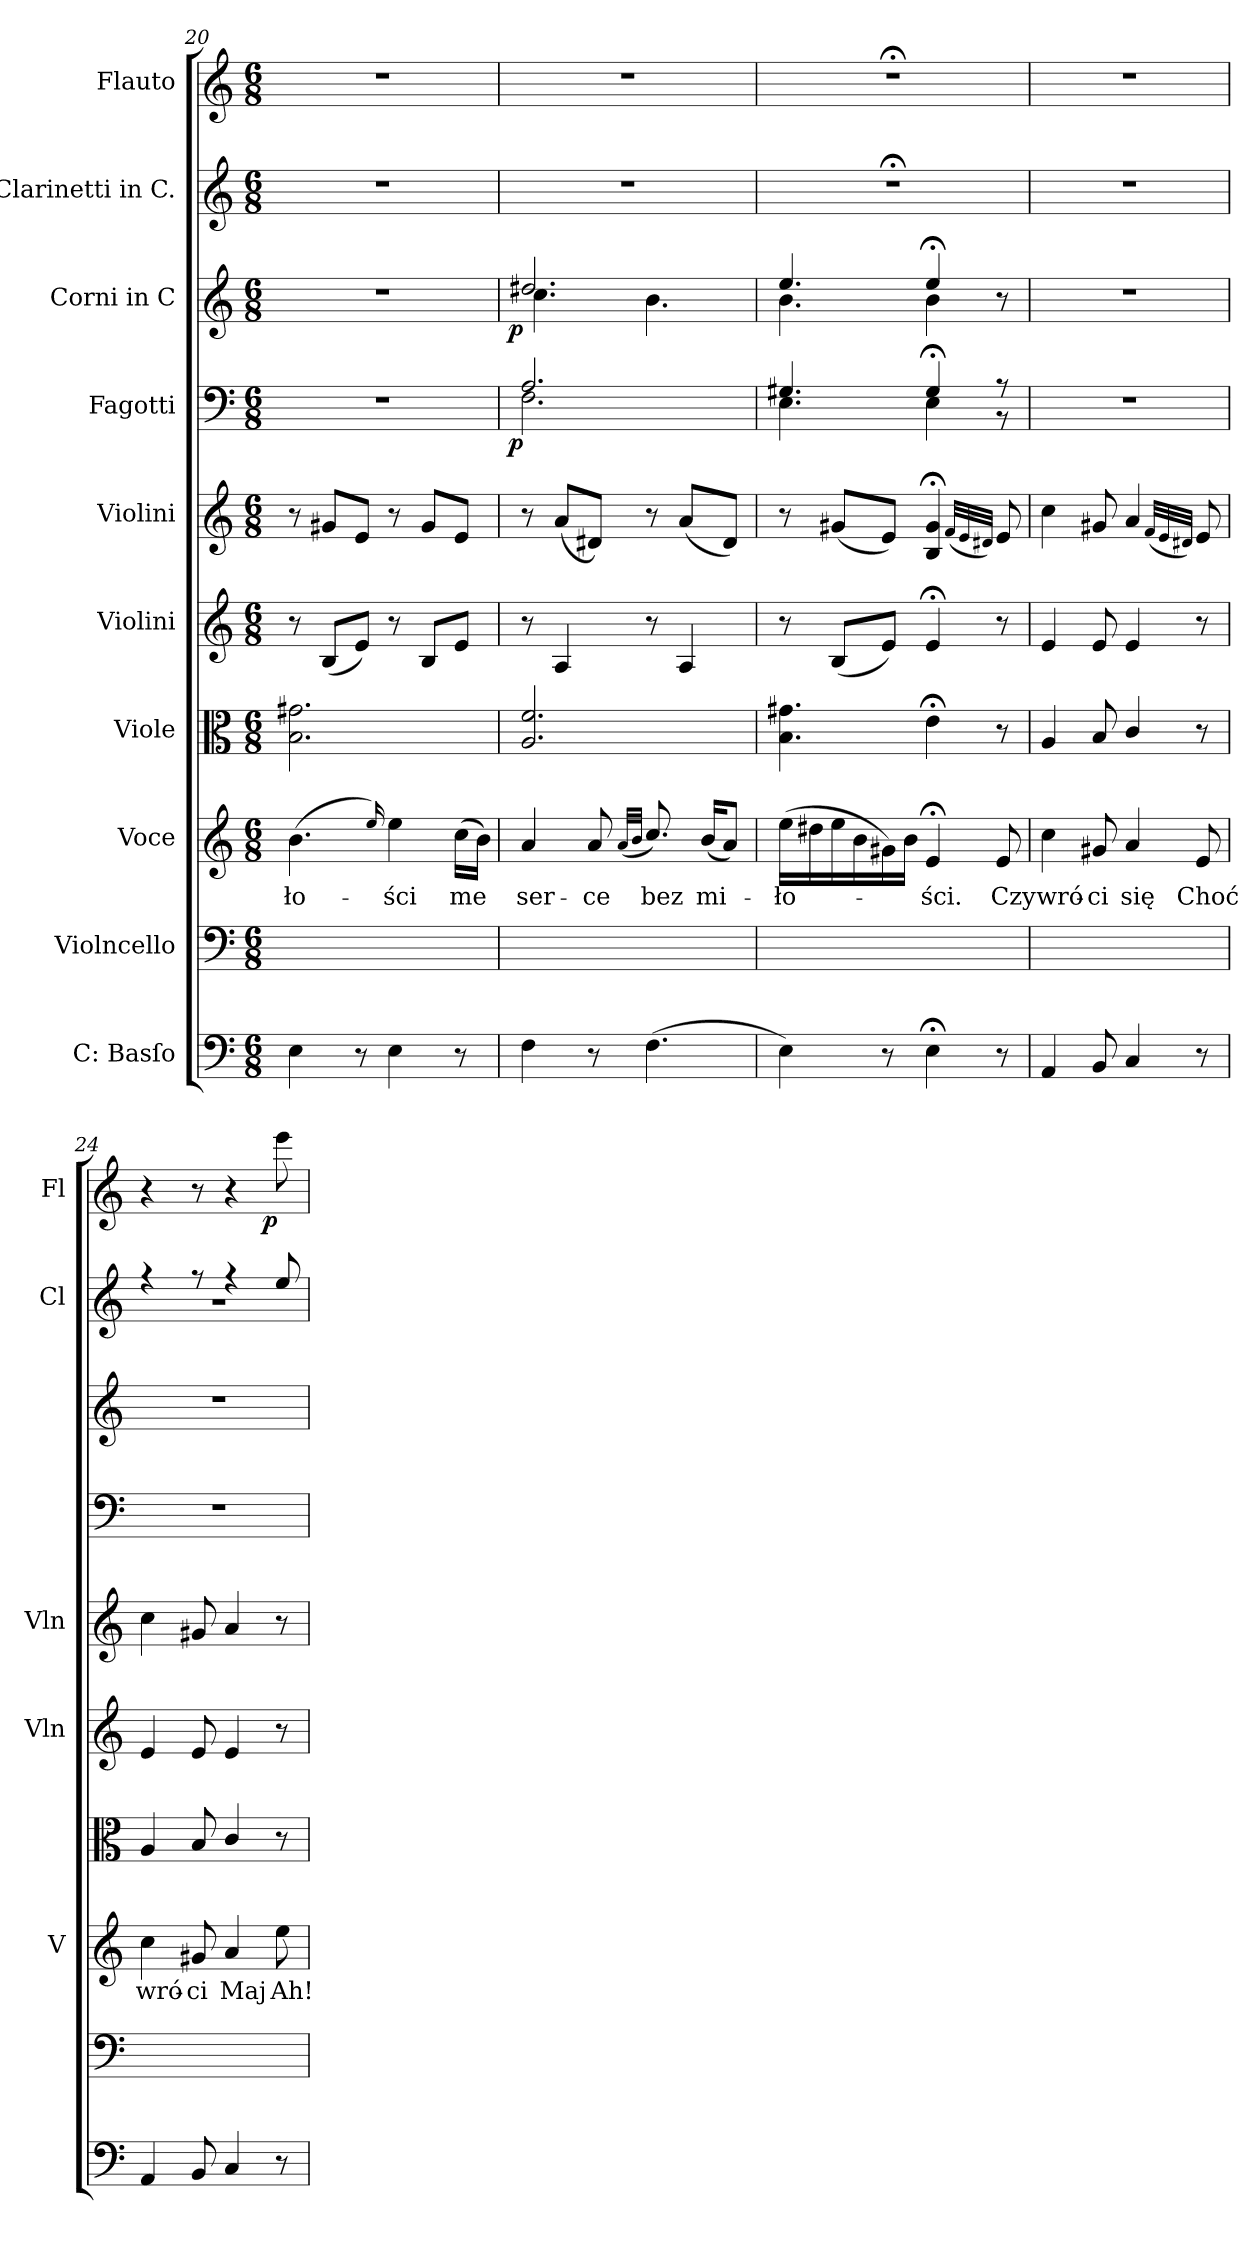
**kern	**kern	**kern	**text	**kern	**kern	**kern	**kern	**dynam	**kern	**dynam	**kern	**kern	**dynam
*part10	*part9	*part8	*part8	*part7	*part6	*part5	*part4	*part4	*part3	*part3	*part2	*part1	*part1
*staff10	*staff9	*staff8	*staff8	*staff7	*staff6	*staff5	*staff4	*staff4	*staff3	*staff3	*staff2	*staff1	*staff1
*I"C: Basſo	*I"Violncello	*I"Voce	*	*I"Viole	*I"Violini	*I"Violini	*I"Fagotti	*	*I"Corni in C	*	*I"Clarinetti in C.	*I"Flauto	*
*	*	*I'V	*	*	*I'Vln	*I'Vln	*	*	*	*	*I'Cl	*I'Fl	*
*clefF4	*clefF4	*clefG2	*	*clefC3	*clefG2	*clefG2	*clefF4	*	*clefG2	*	*clefG2	*clefG2	*
*k[]	*k[]	*k[]	*	*k[]	*k[]	*k[]	*k[]	*	*k[]	*	*k[]	*k[]	*
*M6/8	*M6/8	*M6/8	*	*M6/8	*M6/8	*M6/8	*M6/8	*	*M6/8	*	*M6/8	*M6/8	*
=20	=20	=20	=20	=20	=20	=20	=20	=20	=20	=20	=20	=20	=20
4E\	4E\yy	(4.b\	-ło-	2.B\ 2.g#X\	8r	8r	2.r	.	2.r	.	2.r	2.r	.
.	.	.	.	.	(8B/L	8g#X/L	.	.	.	.	.	.	.
8r	8ryy	.	.	.	8e/J)	8e/J	.	.	.	.	.	.	.
.	.	16qqee/)	.	.	.	.	.	.	.	.	.	.	.
4E\	4E\yy	4ee\	-ści	.	8r	8r	.	.	.	.	.	.	.
.	.	.	.	.	8B/L	8g#/L	.	.	.	.	.	.	.
8r	8ryy	(16cc\LL	me	.	8e/J	8e/J	.	.	.	.	.	.	.
.	.	16b\JJ)	.	.	.	.	.	.	.	.	.	.	.
=21	=21	=21	=21	=21	=21	=21	=21	=21	=21	=21	=21	=21	=21
*	*	*	*	*	*	*	*^	*	*^	*	*	*	*
!	!	!	!	!	!	!	!	!	!LO:DY:rj	!	!	!LO:DY:rj	!	!	!
4F\	4F\yy	4a/	ser-	2.A/ 2.f/	8r	8r	2.A/	2.F\	p	2.dd#X/	4.cc\	p	2.r	2.r	.
.	.	.	.	.	4A/	(8a/L	.	.	.	.	.	.	.	.	.
8r	8ryy	8a/	-ce	.	.	8d#X/J)	.	.	.	.	.	.	.	.	.
.	.	(32qqa/LLL	.	.	.	.	.	.	.	.	.	.	.	.	.
.	.	32qqb/JJJ	.	.	.	.	.	.	.	.	.	.	.	.	.
(4.F\	(4.F\yy	8.cc/)	bez	.	8r	8r	.	.	.	.	4.b\	.	.	.	.
.	.	.	.	.	4A/	(8a/L	.	.	.	.	.	.	.	.	.
.	.	(16b/KL	mi-	.	.	.	.	.	.	.	.	.	.	.	.
.	.	8a/J)	.	.	.	8d#/J)	.	.	.	.	.	.	.	.	.
=22	=22	=22	=22	=22	=22	=22	=22	=22	=22	=22	=22	=22	=22	=22	=22
4E\)	4E\yy)	(16ee\LL	-ło-	4.B\ 4.g#X\	8r	8r	4.G#X/	4.E\	.	4.ee/	4.b\	.	2.r;<	2.r;<	.
.	.	16dd#X\	.	.	.	.	.	.	.	.	.	.	.	.	.
.	.	16ee\	.	.	(8B/L	(8g#X/L	.	.	.	.	.	.	.	.	.
.	.	16b\	.	.	.	.	.	.	.	.	.	.	.	.	.
8r	8ryy	16g#X\)	.	.	8e/J)	8e/J)	.	.	.	.	.	.	.	.	.
.	.	16b\JJ	.	.	.	.	.	.	.	.	.	.	.	.	.
4E;<\	4E\yy	4e;</	-ści.	4e;<\	4e;</	4B;</ 4g#;</	4G#;</	4E\	.	4ee;</	4b\	.	.	.	.
.	.	.	.	.	.	(32qqf/LLL	.	.	.	.	.	.	.	.	.
.	.	.	.	.	.	32qqe/	.	.	.	.	.	.	.	.	.
.	.	.	.	.	.	32qqd#X/JJJ)	.	.	.	.	.	.	.	.	.
8r	8ryy	8e/	Czy	8r	8r	8e/	8r	8r	.	8r	8ryy	.	.	.	.
*	*	*	*	*	*	*	*v	*v	*	*	*	*	*	*	*
*	*	*	*	*	*	*	*	*	*v	*v	*	*	*	*
=23	=23	=23	=23	=23	=23	=23	=23	=23	=23	=23	=23	=23	=23
4AA/	4AA/yy	4cc\	wró-	4A/	4e/	4cc\	2.r	.	2.r	.	2.r	2.r	.
8BB/	8BB/yy	8g#X/	-ci	8B/	8e/	8g#X/	.	.	.	.	.	.	.
4C/	4C/yy	4a/	się	4c/	4e/	4a/	.	.	.	.	.	.	.
.	.	.	.	.	.	(32qqf/LLL	.	.	.	.	.	.	.
.	.	.	.	.	.	32qqe/	.	.	.	.	.	.	.
.	.	.	.	.	.	32qqd#X/JJJ)	.	.	.	.	.	.	.
8r	8ryy	8e/	Choć	8r	8r	8e/	.	.	.	.	.	.	.
=24	=24	=24	=24	=24	=24	=24	=24	=24	=24	=24	=24	=24	=24
*	*	*	*	*	*	*	*	*	*	*	*^	*	*
4AA/	4AA/yy	4cc\	wró-	4A/	4e/	4cc\	2.r	.	2.r	.	4r	2.r	4r	.
8BB/	8BB/yy	8g#X/	-ci	8B/	8e/	8g#X/	.	.	.	.	8r	.	8r	.
4C/	4C/yy	4a/	Maj	4c/	4e/	4a/	.	.	.	.	4r	.	4r	.
!	!	!	!	!	!	!	!	!	!	!	!	!	!	!LO:DY:rj
8r	8ryy	8ee\	Ah!	8r	8r	8r	.	.	.	.	8ee/	.	8eee\	p
*	*	*	*	*	*	*	*	*	*	*	*v	*v	*	*
=	=	=	=	=	=	=	=	=	=	=	=	=	=
*-	*-	*-	*-	*-	*-	*-	*-	*-	*-	*-	*-	*-	*-
